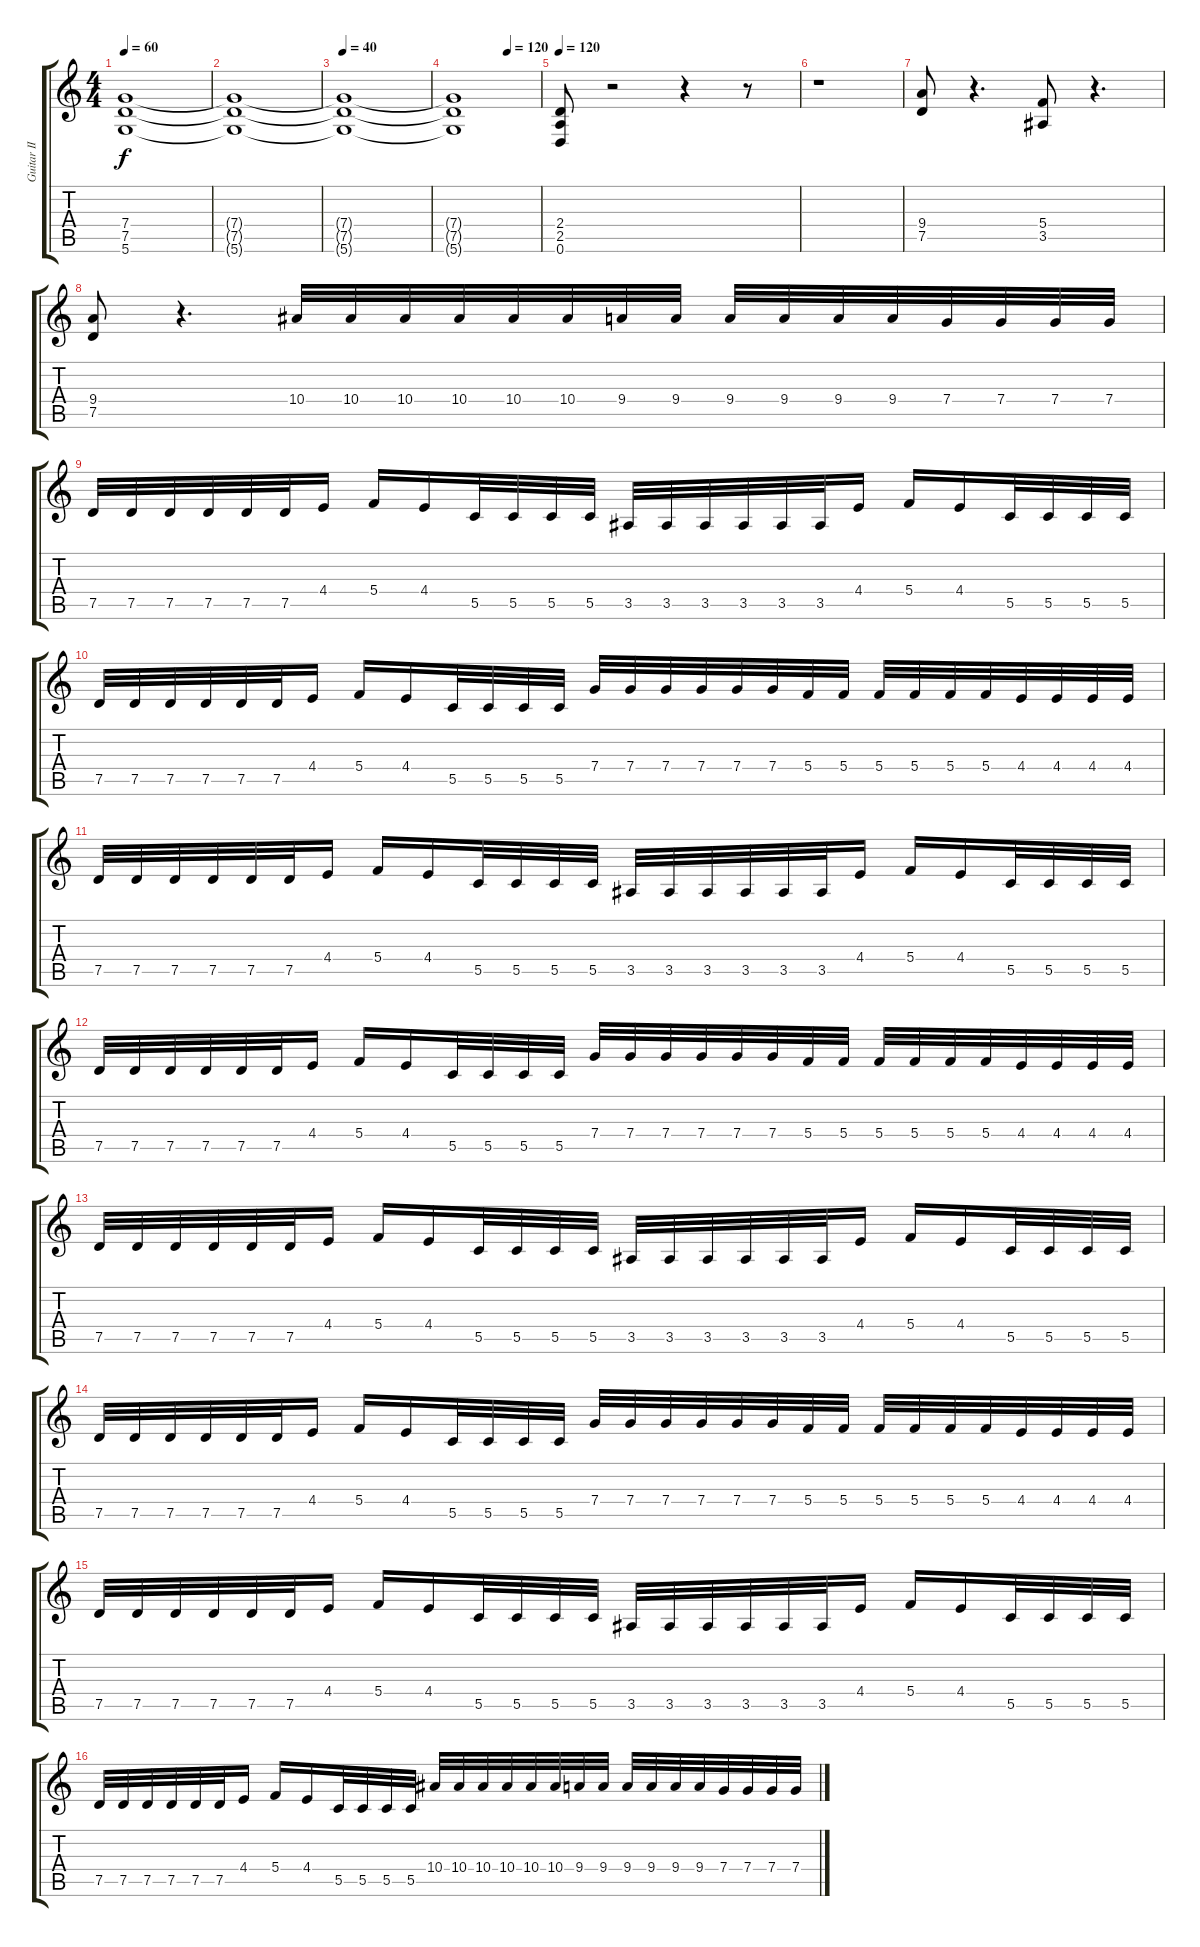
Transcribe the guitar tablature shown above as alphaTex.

\track ("Guitar II" "Guitar II") {instrument distortionguitar}
\staff {score tabs}
\tuning (D4 A3 F3 C3 G2 D2) {hide}
\ts (4 4)
\tempo 60
\clef g2
\ks c
(7.4 7.5 5.6).1{dy f} |
(7.4{t} 7.5{t} 5.6{t}).1 |
\tempo 40
(7.4{t} 7.5{t} 5.6{t}).1 |
\tempo (120 0.625)
(7.4{t} 7.5{t} 5.6{t}).1 |
\tempo 120
(2.4 2.5 0.6).8 r.2 r.4 r.8 |
r.1 |
(9.4 7.5).8 r.4{d} (5.4 3.5).8 r.4{d} |
(9.4 7.5).8 r.4{d} 10.4.32 10.4.32 10.4.32 10.4.32 10.4.32 10.4.32 9.4.32 9.4.32 9.4.32 9.4.32 9.4.32 9.4.32 7.4.32 7.4.32 7.4.32 7.4.32 |
7.5.32 7.5.32 7.5.32 7.5.32 7.5.32 7.5.32 4.4.16 5.4.16 4.4.16 5.5.32 5.5.32 5.5.32 5.5.32 3.5.32 3.5.32 3.5.32 3.5.32 3.5.32 3.5.32 4.4.16 5.4.16 4.4.16 5.5.32 5.5.32 5.5.32 5.5.32 |
7.5.32 7.5.32 7.5.32 7.5.32 7.5.32 7.5.32 4.4.16 5.4.16 4.4.16 5.5.32 5.5.32 5.5.32 5.5.32 7.4.32 7.4.32 7.4.32 7.4.32 7.4.32 7.4.32 5.4.32 5.4.32 5.4.32 5.4.32 5.4.32 5.4.32 4.4.32 4.4.32 4.4.32 4.4.32 |
7.5.32 7.5.32 7.5.32 7.5.32 7.5.32 7.5.32 4.4.16 5.4.16 4.4.16 5.5.32 5.5.32 5.5.32 5.5.32 3.5.32 3.5.32 3.5.32 3.5.32 3.5.32 3.5.32 4.4.16 5.4.16 4.4.16 5.5.32 5.5.32 5.5.32 5.5.32 |
7.5.32 7.5.32 7.5.32 7.5.32 7.5.32 7.5.32 4.4.16 5.4.16 4.4.16 5.5.32 5.5.32 5.5.32 5.5.32 7.4.32 7.4.32 7.4.32 7.4.32 7.4.32 7.4.32 5.4.32 5.4.32 5.4.32 5.4.32 5.4.32 5.4.32 4.4.32 4.4.32 4.4.32 4.4.32 |
7.5.32 7.5.32 7.5.32 7.5.32 7.5.32 7.5.32 4.4.16 5.4.16 4.4.16 5.5.32 5.5.32 5.5.32 5.5.32 3.5.32 3.5.32 3.5.32 3.5.32 3.5.32 3.5.32 4.4.16 5.4.16 4.4.16 5.5.32 5.5.32 5.5.32 5.5.32 |
7.5.32 7.5.32 7.5.32 7.5.32 7.5.32 7.5.32 4.4.16 5.4.16 4.4.16 5.5.32 5.5.32 5.5.32 5.5.32 7.4.32 7.4.32 7.4.32 7.4.32 7.4.32 7.4.32 5.4.32 5.4.32 5.4.32 5.4.32 5.4.32 5.4.32 4.4.32 4.4.32 4.4.32 4.4.32 |
7.5.32 7.5.32 7.5.32 7.5.32 7.5.32 7.5.32 4.4.16 5.4.16 4.4.16 5.5.32 5.5.32 5.5.32 5.5.32 3.5.32 3.5.32 3.5.32 3.5.32 3.5.32 3.5.32 4.4.16 5.4.16 4.4.16 5.5.32 5.5.32 5.5.32 5.5.32 |
7.5.32 7.5.32 7.5.32 7.5.32 7.5.32 7.5.32 4.4.16 5.4.16 4.4.16 5.5.32 5.5.32 5.5.32 5.5.32 10.4.32 10.4.32 10.4.32 10.4.32 10.4.32 10.4.32 9.4.32 9.4.32 9.4.32 9.4.32 9.4.32 9.4.32 7.4.32 7.4.32 7.4.32 7.4.32
